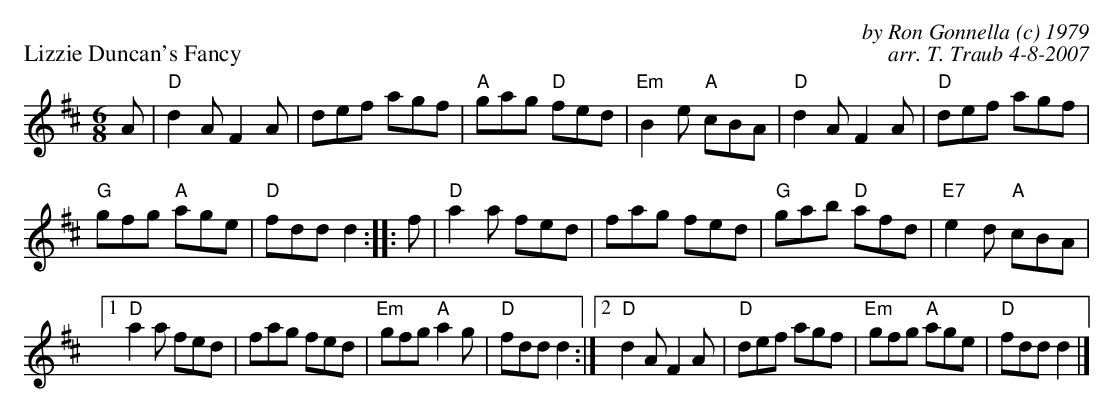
X:1
P: Lizzie Duncan's Fancy
C: by Ron Gonnella (c) 1979
C: arr. T. Traub 4-8-2007
M: 6/8
K: D
L: 1/8
A|"D"d2 A F2 A|def agf|"A"gag "D"fed|"Em"B2 e "A"cBA|"D"d2 A F2 A|"D"def agf|
"G"gfg "A"age|"D"fdd d2 :||: f |"D"a2 a fed |fag fed|"G"gab "D"afd|"E7"e2 d "A"cBA|
[1 "D"a2 a fed |fag fed|"Em"gfg "A"a2 g|"D"fdd d2 :| [2 "D"d2 A F2 A|"D"def agf|"Em"gfg "A"age|"D"fdd d2 |]
